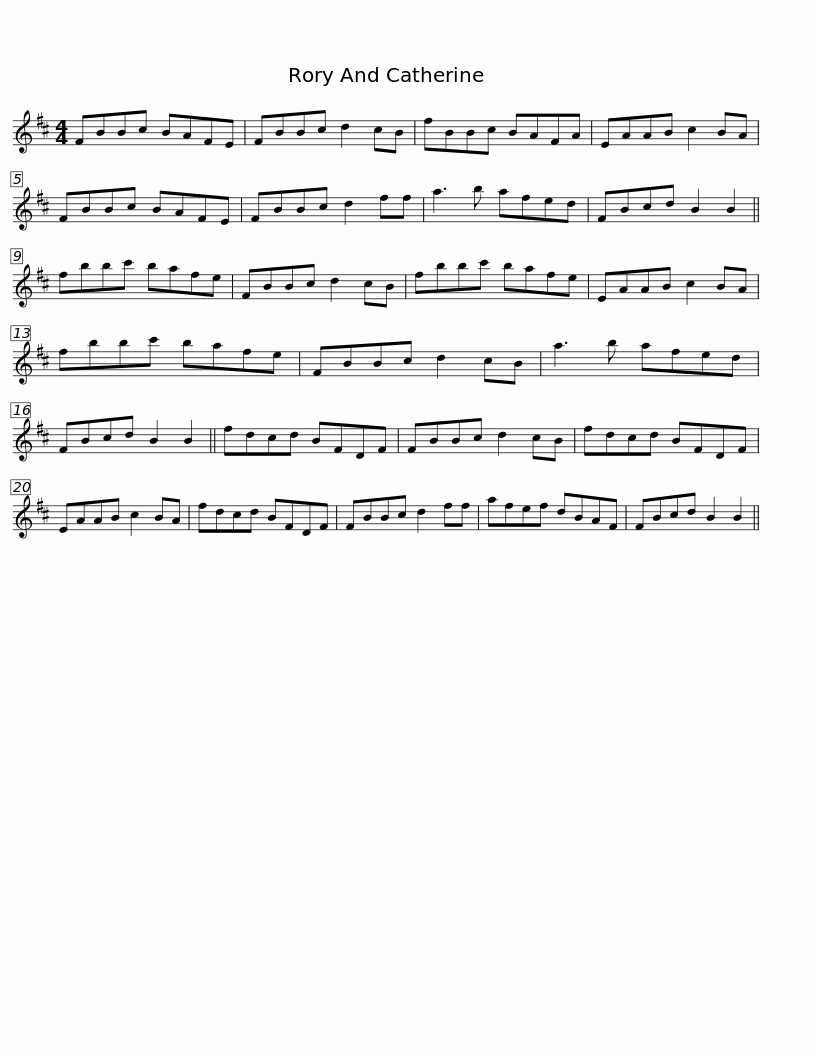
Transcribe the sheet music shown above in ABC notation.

X:1
L:1/8
M:4/4
I:linebreak $
K:Bmin
V:1 treble
V:1
 FBBc BAFE | FBBc d2 cB | fBBc BAFA | EAAB c2 BA | FBBc BAFE | %5
 FBBc d2 ff |$ a3 b afed | FBcd B2 B2 || fbbc' bafe | FBBc d2 cB | %10
 fbbc' bafe |$ EAAB c2 BA | fbbc' bafe | FBBc d2 cB | a3 b afed | %15
 FBcd B2 B2 || fdcd BFDF |$ FBBc d2 cB | fdcd BFDF | EAAB c2 BA | %20
 fdcd BFDF | FBBc d2 ff | afef dBAF |$ FBcd B2 B2 || %24
